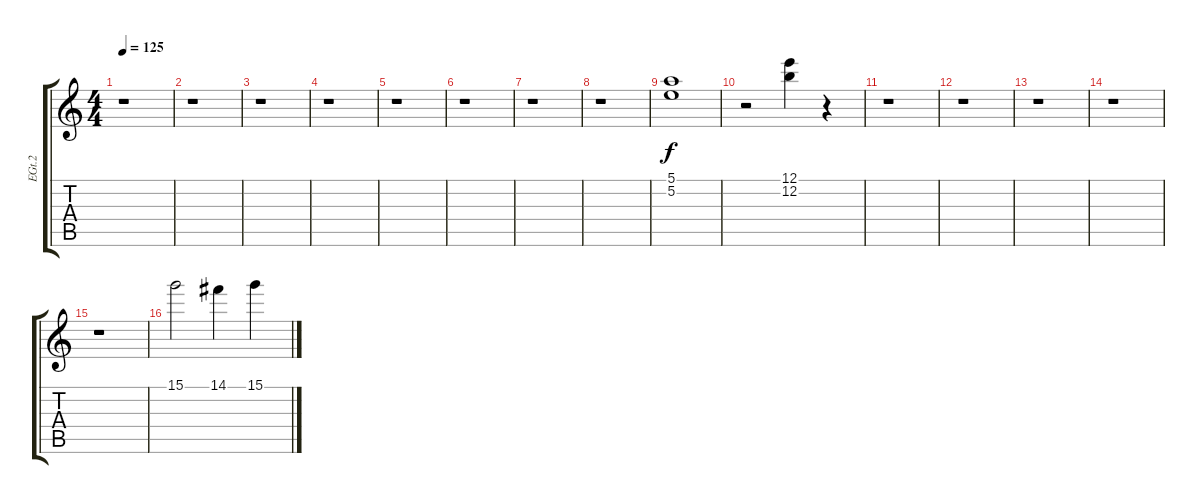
\track ("EGt.2" "EGt.2") {instrument distortionguitar}
\staff {score tabs}
\tuning (E4 B3 G3 D3 A2 E2) {hide}
\ts (4 4)
\tempo 125
\clef g2
\ks c
r.1{dy f} |
r.1 |
r.1 |
r.1 |
r.1 |
r.1 |
r.1 |
r.1 |
(5.1 5.2).1 |
r.2 (12.1 12.2).4 r.4 |
r.1 |
r.1 |
r.1 |
r.1 |
r.1 |
15.1.2 14.1.4 15.1.4
